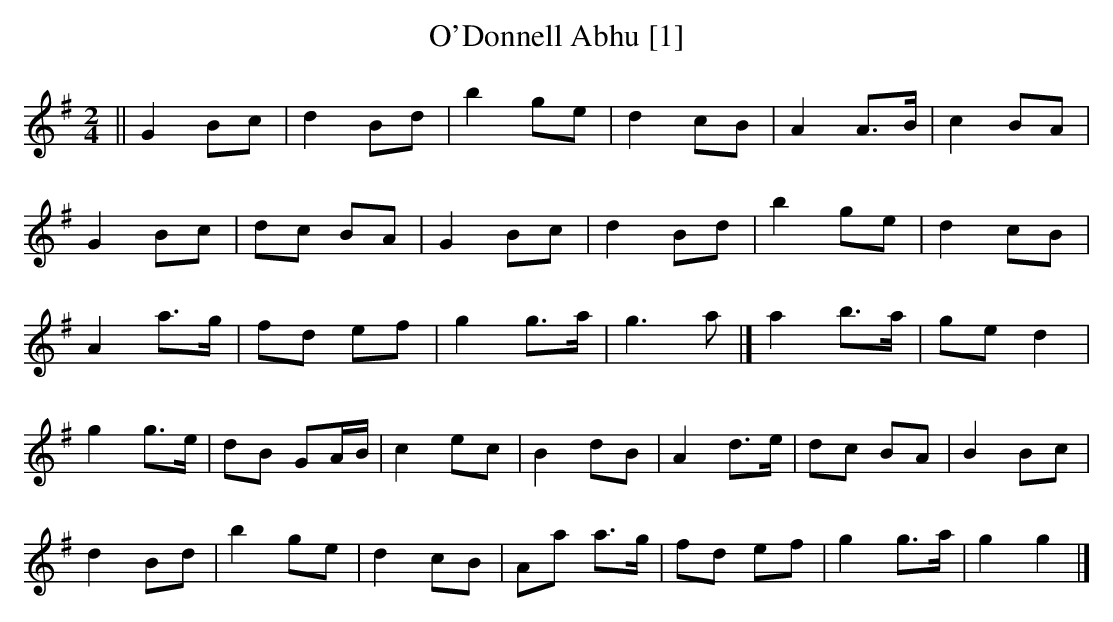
X:1
T:O'Donnell Abhu [1]
M:2/4
L:1/8
K:G
||G2 Bc|d2Bd|b2 ge|d2 cB|A2 A>B|c2 BA|
G2 Bc|dc BA|G2 Bc|d2 Bd|b2 ge|d2 cB|
A2 a>g|fd ef|g2 g>a|g3 a|]a2 b>a|ge d2|
g2 g>e|dB GA/B/|c2 ec|B2 dB|A2 d>e|dc BA|B2 Bc|
d2 Bd|b2 ge|d2 cB|Aa a>g|fd ef|g2 g>a|g2 g2|]
